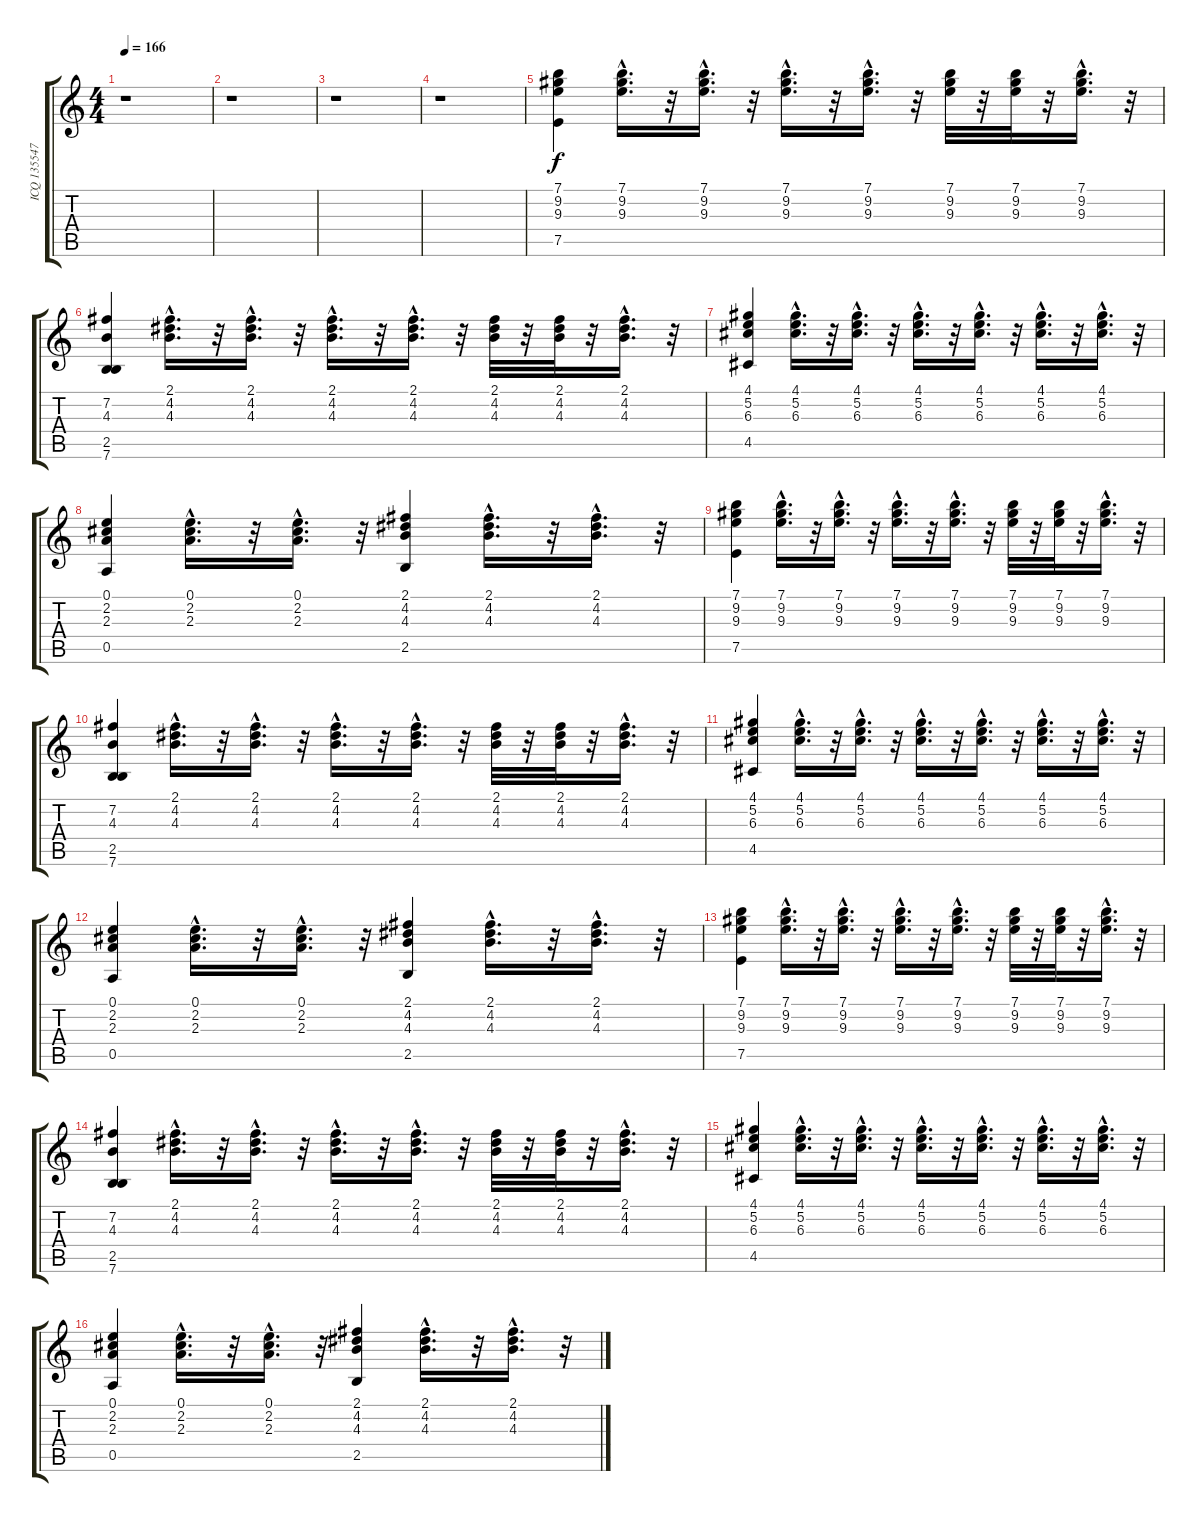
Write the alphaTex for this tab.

\track ("" "ICQ 135547") {instrument electricguitarclean}
\staff {score tabs}
\tuning (E4 B3 G3 D3 A2 E2) {hide}
\ts (4 4)
\tempo 166
\clef g2
\ks c
r.1{dy f} |
r.1 |
r.1 |
r.1 |
(7.1 9.2 9.3 7.5).4 (7.1{hac} 9.2{hac} 9.3{hac}).16{d} r.32 (7.1{hac} 9.2{hac} 9.3{hac}).16{d} r.32 (7.1{hac} 9.2{hac} 9.3{hac}).16{d} r.32 (7.1{hac} 9.2{hac} 9.3{hac}).16{d} r.32 (7.1 9.2 9.3).32 r.32 (7.1 9.2 9.3).32 r.32 (7.1{hac} 9.2{hac} 9.3{hac}).16{d} r.32 |
(7.2 4.3 2.5 7.6).4 (2.1{hac} 4.2{hac} 4.3{hac}).16{d} r.32 (2.1{hac} 4.2{hac} 4.3{hac}).16{d} r.32 (2.1{hac} 4.2{hac} 4.3{hac}).16{d} r.32 (2.1{hac} 4.2{hac} 4.3{hac}).16{d} r.32 (2.1 4.2 4.3).32 r.32 (2.1 4.2 4.3).32 r.32 (2.1{hac} 4.2{hac} 4.3{hac}).16{d} r.32 |
(4.1 5.2 6.3 4.5).4 (4.1{hac} 5.2{hac} 6.3{hac}).16{d} r.32 (4.1{hac} 5.2{hac} 6.3{hac}).16{d} r.32 (4.1{hac} 5.2{hac} 6.3{hac}).16{d} r.32 (4.1{hac} 5.2{hac} 6.3{hac}).16{d} r.32 (4.1{hac} 5.2{hac} 6.3{hac}).16{d} r.32 (4.1{hac} 5.2{hac} 6.3{hac}).16{d} r.32 |
(0.1 2.2 2.3 0.5).4 (0.1{hac} 2.2{hac} 2.3{hac}).16{d} r.32 (0.1{hac} 2.2{hac} 2.3{hac}).16{d} r.32 (2.1 4.2 4.3 2.5).4 (2.1{hac} 4.2{hac} 4.3{hac}).16{d} r.32 (2.1{hac} 4.2{hac} 4.3{hac}).16{d} r.32 |
(7.1 9.2 9.3 7.5).4 (7.1{hac} 9.2{hac} 9.3{hac}).16{d} r.32 (7.1{hac} 9.2{hac} 9.3{hac}).16{d} r.32 (7.1{hac} 9.2{hac} 9.3{hac}).16{d} r.32 (7.1{hac} 9.2{hac} 9.3{hac}).16{d} r.32 (7.1 9.2 9.3).32 r.32 (7.1 9.2 9.3).32 r.32 (7.1{hac} 9.2{hac} 9.3{hac}).16{d} r.32 |
(7.2 4.3 2.5 7.6).4 (2.1{hac} 4.2{hac} 4.3{hac}).16{d} r.32 (2.1{hac} 4.2{hac} 4.3{hac}).16{d} r.32 (2.1{hac} 4.2{hac} 4.3{hac}).16{d} r.32 (2.1{hac} 4.2{hac} 4.3{hac}).16{d} r.32 (2.1 4.2 4.3).32 r.32 (2.1 4.2 4.3).32 r.32 (2.1{hac} 4.2{hac} 4.3{hac}).16{d} r.32 |
(4.1 5.2 6.3 4.5).4 (4.1{hac} 5.2{hac} 6.3{hac}).16{d} r.32 (4.1{hac} 5.2{hac} 6.3{hac}).16{d} r.32 (4.1{hac} 5.2{hac} 6.3{hac}).16{d} r.32 (4.1{hac} 5.2{hac} 6.3{hac}).16{d} r.32 (4.1{hac} 5.2{hac} 6.3{hac}).16{d} r.32 (4.1{hac} 5.2{hac} 6.3{hac}).16{d} r.32 |
(0.1 2.2 2.3 0.5).4 (0.1{hac} 2.2{hac} 2.3{hac}).16{d} r.32 (0.1{hac} 2.2{hac} 2.3{hac}).16{d} r.32 (2.1 4.2 4.3 2.5).4 (2.1{hac} 4.2{hac} 4.3{hac}).16{d} r.32 (2.1{hac} 4.2{hac} 4.3{hac}).16{d} r.32 |
(7.1 9.2 9.3 7.5).4 (7.1{hac} 9.2{hac} 9.3{hac}).16{d} r.32 (7.1{hac} 9.2{hac} 9.3{hac}).16{d} r.32 (7.1{hac} 9.2{hac} 9.3{hac}).16{d} r.32 (7.1{hac} 9.2{hac} 9.3{hac}).16{d} r.32 (7.1 9.2 9.3).32 r.32 (7.1 9.2 9.3).32 r.32 (7.1{hac} 9.2{hac} 9.3{hac}).16{d} r.32 |
(7.2 4.3 2.5 7.6).4 (2.1{hac} 4.2{hac} 4.3{hac}).16{d} r.32 (2.1{hac} 4.2{hac} 4.3{hac}).16{d} r.32 (2.1{hac} 4.2{hac} 4.3{hac}).16{d} r.32 (2.1{hac} 4.2{hac} 4.3{hac}).16{d} r.32 (2.1 4.2 4.3).32 r.32 (2.1 4.2 4.3).32 r.32 (2.1{hac} 4.2{hac} 4.3{hac}).16{d} r.32 |
(4.1 5.2 6.3 4.5).4 (4.1{hac} 5.2{hac} 6.3{hac}).16{d} r.32 (4.1{hac} 5.2{hac} 6.3{hac}).16{d} r.32 (4.1{hac} 5.2{hac} 6.3{hac}).16{d} r.32 (4.1{hac} 5.2{hac} 6.3{hac}).16{d} r.32 (4.1{hac} 5.2{hac} 6.3{hac}).16{d} r.32 (4.1{hac} 5.2{hac} 6.3{hac}).16{d} r.32 |
(0.1 2.2 2.3 0.5).4 (0.1{hac} 2.2{hac} 2.3{hac}).16{d} r.32 (0.1{hac} 2.2{hac} 2.3{hac}).16{d} r.32 (2.1 4.2 4.3 2.5).4 (2.1{hac} 4.2{hac} 4.3{hac}).16{d} r.32 (2.1{hac} 4.2{hac} 4.3{hac}).16{d} r.32
